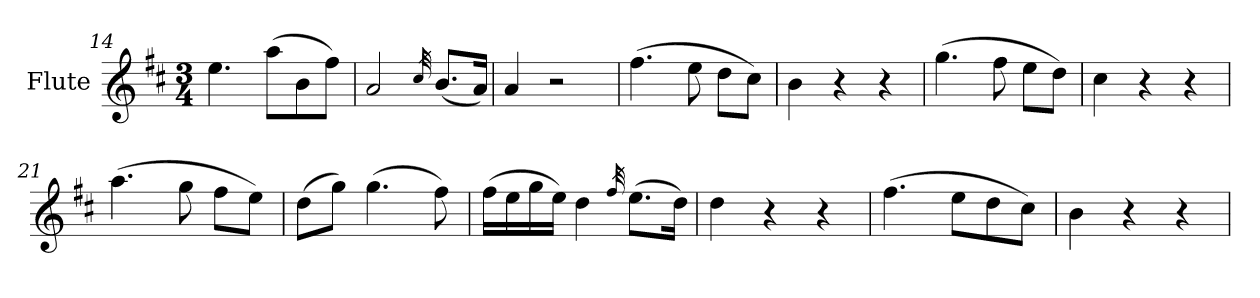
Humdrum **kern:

**kern
*part1
*staff1
*I"Flute
*I'Fl.
*clefG2
*k[f#c#]
*M3/4
=14
4.ee\
(>8aa\L
8b\
8ff#\J)
=15
2a/
32qcc#/
(<8.b/L
16a/Jk)
=16
4a/
2r
=17
(>4.ff#\
8ee\
8dd\L
8cc#\J)
=18
4b\
4r
4r
=19
(>4.gg\
8ff#\
8ee\L
8dd\J)
=20
4cc#\
4r
4r
!!LO:LB:g=z
=21
(>4.aa\
8gg\
8ff#\L
8ee\J)
=22
(>8dd\L
8gg\J)
(>4.gg\
8ff#\)
=23
(>16ff#\LL
16ee\
16gg\
16ee\JJ)
4dd\
32qff#/
(>8.ee\L
16dd\Jk)
=24
4dd\
4r
4r
=25
(>4.ff#\
8ee\L
8dd\
8cc#\J)
=26
4b\
4r
4r
=
*-
